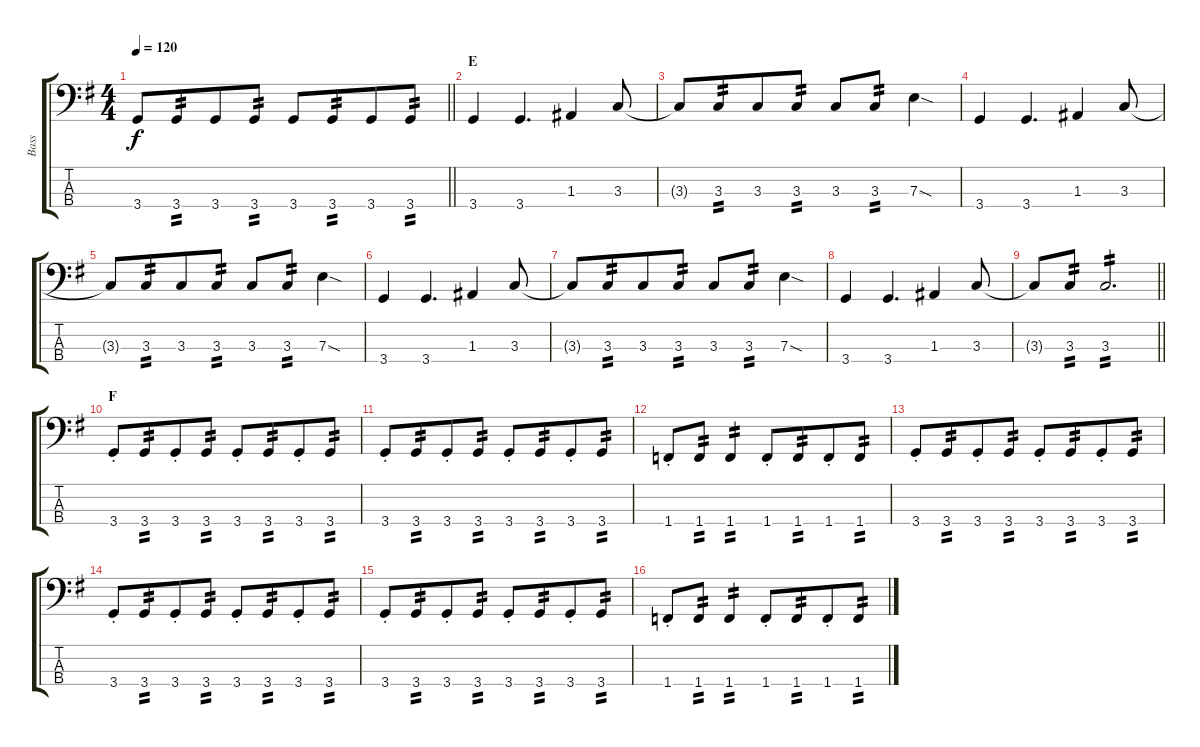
\track ("Bass" "Bass") {instrument electricbassfinger}
\staff {score tabs}
\tuning (G2 D2 A1 E1) {hide}
\ts (4 4)
\tempo 120
\clef f4
\barLineRight lightlight
\ks g
3.4.8{dy f} 3.4.8{tp 2 beam merge} 3.4.8 3.4.8{tp 2} 3.4.8 3.4.8{tp 2 beam merge} 3.4.8 3.4.8{tp 2} |
\section ("" "E")
3.4.4 3.4.4{d} 1.3.4 3.3.8 |
3.3{t}.8 3.3.8{tp 2 beam merge} 3.3.8 3.3.8{tp 2} 3.3.8 3.3.8{tp 2} 7.3{sod}.4 |
3.4.4 3.4.4{d} 1.3.4 3.3.8 |
3.3{t}.8 3.3.8{tp 2 beam merge} 3.3.8 3.3.8{tp 2} 3.3.8 3.3.8{tp 2} 7.3{sod}.4 |
3.4.4 3.4.4{d} 1.3.4 3.3.8 |
3.3{t}.8 3.3.8{tp 2 beam merge} 3.3.8 3.3.8{tp 2} 3.3.8 3.3.8{tp 2} 7.3{sod}.4 |
3.4.4 3.4.4{d} 1.3.4 3.3.8 |
\barLineRight lightlight
3.3{t}.8 3.3.8{tp 2} 3.3.2{d tp 2} |
\section ("" "F")
3.4{st}.8 3.4.8{tp 2 beam merge} 3.4{st}.8 3.4.8{tp 2} 3.4{st}.8 3.4.8{tp 2 beam merge} 3.4{st}.8 3.4.8{tp 2} |
3.4{st}.8 3.4.8{tp 2 beam merge} 3.4{st}.8 3.4.8{tp 2} 3.4{st}.8 3.4.8{tp 2 beam merge} 3.4{st}.8 3.4.8{tp 2} |
1.4{st}.8 1.4.8{tp 2} 1.4.4{tp 2} 1.4{st}.8 1.4.8{tp 2 beam merge} 1.4{st}.8 1.4.8{tp 2} |
3.4{st}.8 3.4.8{tp 2 beam merge} 3.4{st}.8 3.4.8{tp 2} 3.4{st}.8 3.4.8{tp 2 beam merge} 3.4{st}.8 3.4.8{tp 2} |
3.4{st}.8 3.4.8{tp 2 beam merge} 3.4{st}.8 3.4.8{tp 2} 3.4{st}.8 3.4.8{tp 2 beam merge} 3.4{st}.8 3.4.8{tp 2} |
3.4{st}.8 3.4.8{tp 2 beam merge} 3.4{st}.8 3.4.8{tp 2} 3.4{st}.8 3.4.8{tp 2 beam merge} 3.4{st}.8 3.4.8{tp 2} |
1.4{st}.8 1.4.8{tp 2} 1.4.4{tp 2} 1.4{st}.8 1.4.8{tp 2 beam merge} 1.4{st}.8 1.4.8{tp 2}
